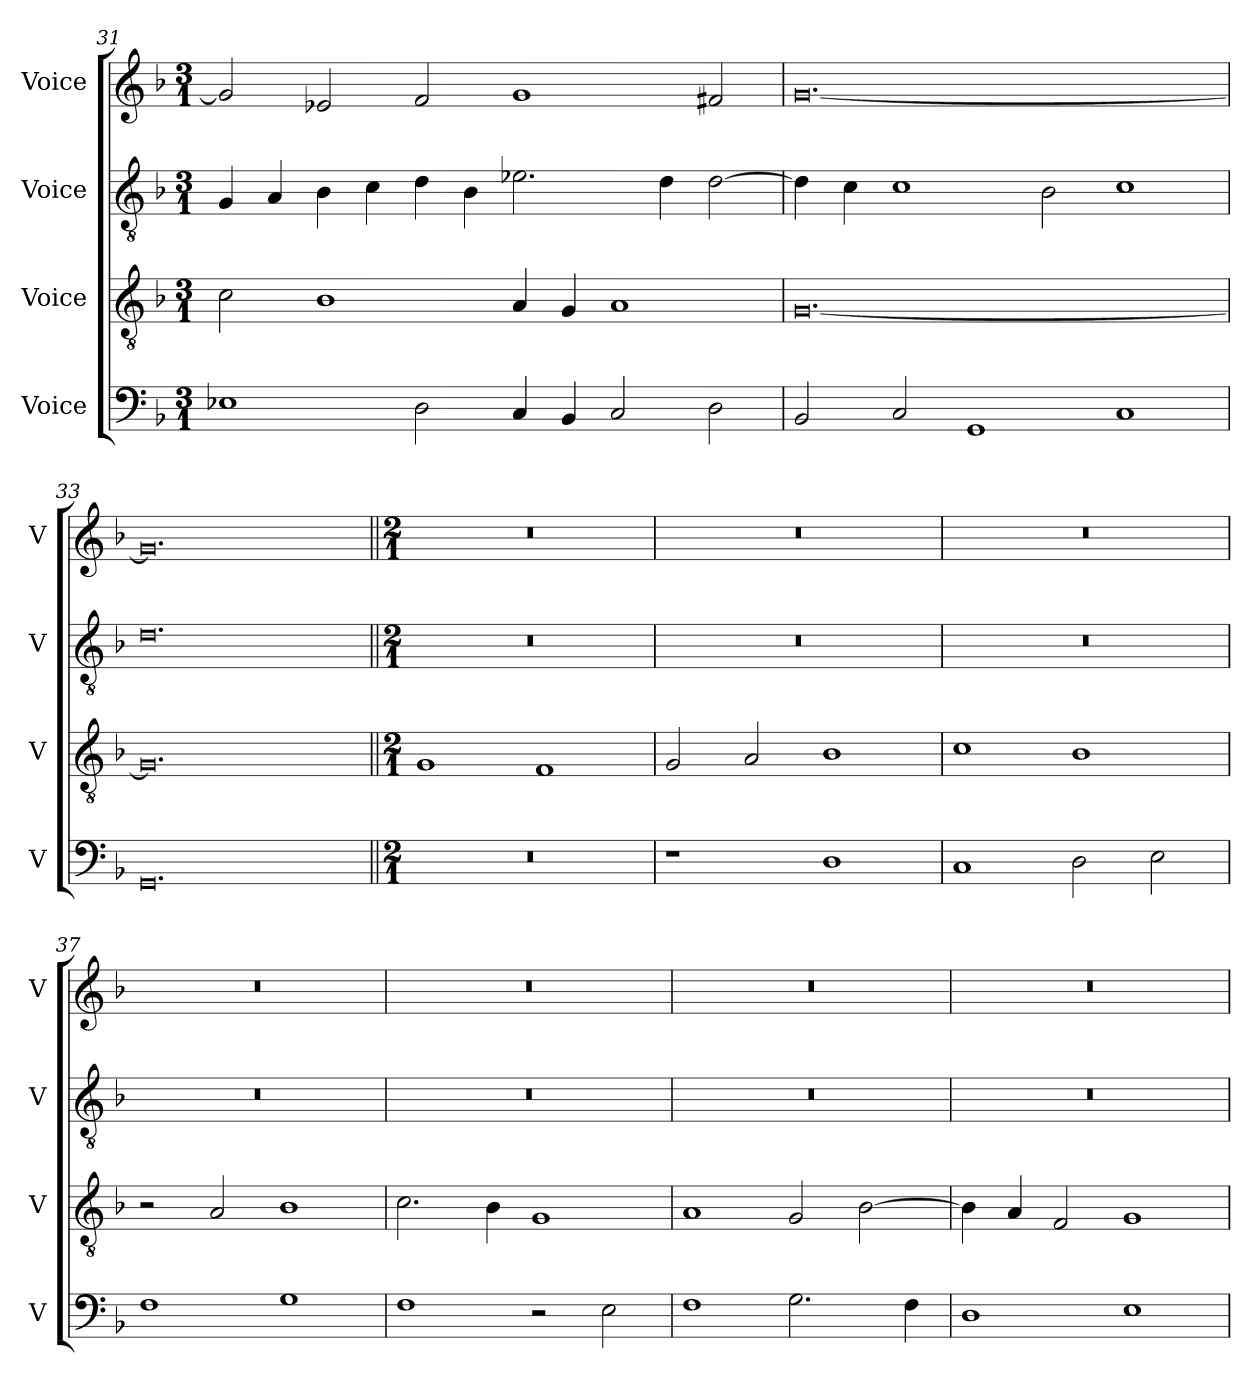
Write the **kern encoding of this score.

**kern	**kern	**kern	**kern
*part4	*part3	*part2	*part1
*staff4	*staff3	*staff2	*staff1
*I"Voice	*I"Voice	*I"Voice	*I"Voice
*I'V	*I'V	*I'V	*I'V
!!LO:LB:g=z
*clefF4	*clefGv2	*clefGv2	*clefG2
*k[b-]	*k[b-]	*k[b-]	*k[b-]
*M3/1	*M3/1	*M3/1	*M3/1
=31	=31	=31	=31
1E-X	2c\	4G/	2g/]
.	.	4A/	.
.	1B-	4B-\	2e-X/
.	.	4c\	.
2D\	.	4d\	2f/
.	.	4B-\	.
4C/	4A/	2.e-X\	1g
4BB-/	4G/	.	.
2C/	1A	.	.
.	.	4d\	.
2D\	.	[2d\	2f#X/
=32	=32	=32	=32
2BB-/	[0.G	4d\]	[0.g
.	.	4c\	.
2C/	.	1c	.
1GG	.	.	.
.	.	2B-\	.
1C	.	1c	.
=33	=33	=33	=33
0.GG	0.G]	0.d	0.g]
!!LO:PB:g=z
=34||	=34||	=34||	=34||
*M2/1	*M2/1	*M2/1	*M2/1
0r	1G	0r	0r
.	1F	.	.
=35	=35	=35	=35
1r	2G/	0r	0r
.	2A/	.	.
1D	1B-	.	.
=36	=36	=36	=36
1C	1c	0r	0r
2D\	1B-	.	.
2E\	.	.	.
=37	=37	=37	=37
1F	2r	0r	0r
.	2A/	.	.
1G	1B-	.	.
!!LO:LB:g=z
=38	=38	=38	=38
1F	2.c\	0r	0r
.	4B-\	.	.
2r	1G	.	.
2E\	.	.	.
=39	=39	=39	=39
1F	1A	0r	0r
2.G\	2G/	.	.
.	[2B-\	.	.
4F\	.	.	.
=40	=40	=40	=40
1D	4B-\]	0r	0r
.	4A/	.	.
.	2F/	.	.
1E	1G	.	.
=	=	=	=
*-	*-	*-	*-
